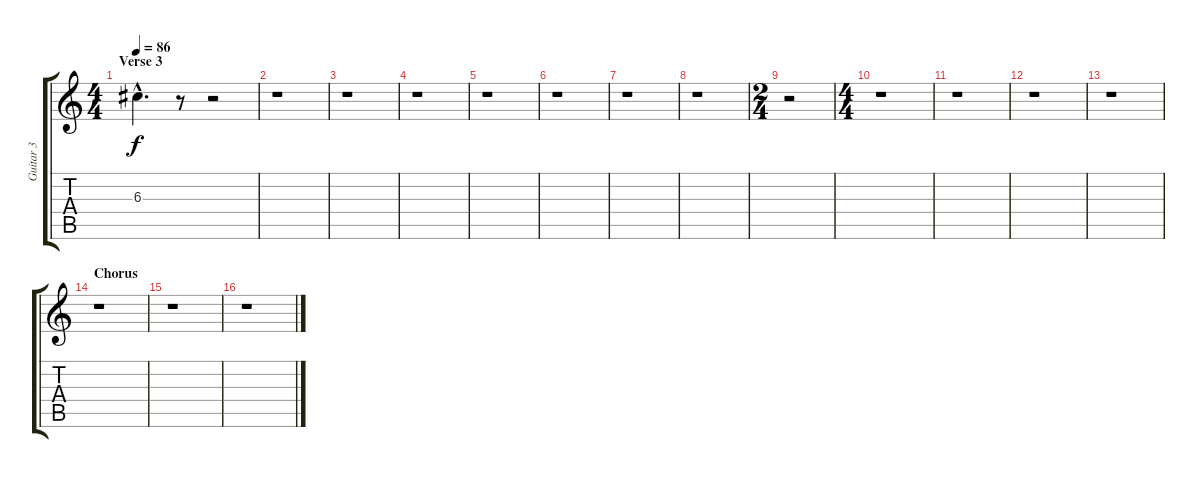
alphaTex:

\track ("Guitar 3" "Guitar 3") {instrument distortionguitar}
\staff {score tabs}
\tuning (E4 B3 G3 D3 A2 E2) {hide}
\ts (4 4)
\section ("" "Verse 3")
\tempo 86
\clef g2
\ks c
6.3{hac}.4{d dy f} r.8 r.2 |
r.1 |
r.1 |
r.1 |
r.1 |
r.1 |
r.1 |
r.1 |
\ts (2 4)
r.2 |
\ts (4 4)
r.1 |
r.1 |
r.1 |
r.1 |
\section ("" "Chorus")
r.1 |
r.1 |
r.1
